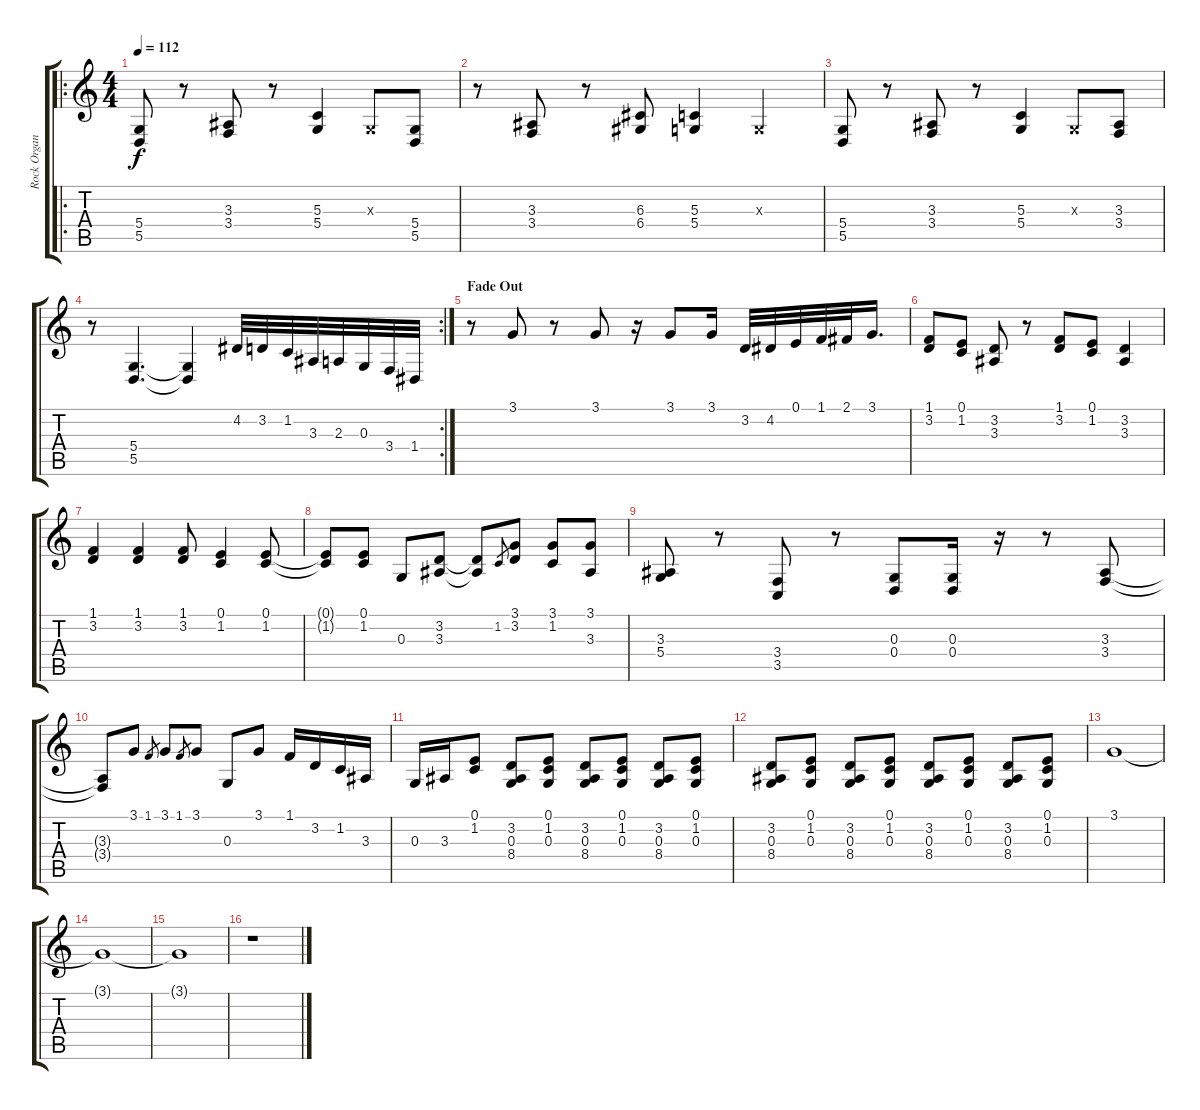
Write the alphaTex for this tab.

\track ("Rock Organ" "Rock Organ") {instrument rockorgan}
\staff {score tabs}
\tuning (E4 B3 G3 D3 A2 E2) {hide}
\ro
\ts (4 4)
\tempo 112
\clef g2
\ks c
(5.4 5.5).8{dy f} r.8 (3.3 3.4).8 r.8 (5.3 5.4).4 0.3{x}.8 (5.4 5.5).8 |
r.8 (3.3 3.4).8 r.8 (6.3 6.4).8 (5.3 5.4).4 0.3{x}.4 |
(5.4 5.5).8 r.8 (3.3 3.4).8 r.8 (5.3 5.4).4 0.3{x}.8 (3.3 3.4).8 |
\rc 2
r.8 (5.4 5.5).4{d} (5.4{t} 5.5{t}).4 4.2.32 3.2.32 1.2.32 3.3.32 2.3.32 0.3.32 3.4.32 1.4.32 |
\section ("" "Fade Out")
r.8 3.1.8 r.8 3.1.8 r.16 3.1.8 3.1.16 3.2.32 4.2.32 0.1.32 1.1.32 2.1.32 3.1.16{d} |
(1.1 3.2).8 (0.1 1.2).8 (3.2 3.3).8 r.8 (1.1 3.2).8 (0.1 1.2).8 (3.2 3.3).4 |
(1.1 3.2).4 (1.1 3.2).4 (1.1 3.2).8 (0.1 1.2).4 (0.1 1.2).8 |
(0.1{t} 1.2{t}).8 (0.1 1.2).8 0.3.8 (3.2 3.3).8 (3.2{t} 3.3{t}).8 1.2.8{gr} (3.1 3.2).8 (3.1 1.2).8 (3.1 3.3).8 |
(3.3 5.4).8 r.8 (3.4 3.5).8 r.8 (0.3 0.4).8 (0.3 0.4).16 r.16 r.8 (3.3 3.4).8 |
(3.3{t} 3.4{t}).8 3.1.8 1.1.8{gr} 3.1.8 1.1.8{gr} 3.1.8 0.3.8 3.1.8 1.1.16 3.2.16 1.2.16 3.3.16 |
0.3.16 3.3.16 (0.1 1.2).8 (3.2 0.3 8.4).8 (0.1 1.2 0.3).8 (3.2 0.3 8.4).8 (0.1 1.2 0.3).8 (3.2 0.3 8.4).8 (0.1 1.2 0.3).8 |
(3.2 0.3 8.4).8 (0.1 1.2 0.3).8 (3.2 0.3 8.4).8 (0.1 1.2 0.3).8 (3.2 0.3 8.4).8 (0.1 1.2 0.3).8 (3.2 0.3 8.4).8 (0.1 1.2 0.3).8 |
3.1.1 |
3.1{t}.1 |
3.1{t}.1 |
r.1
